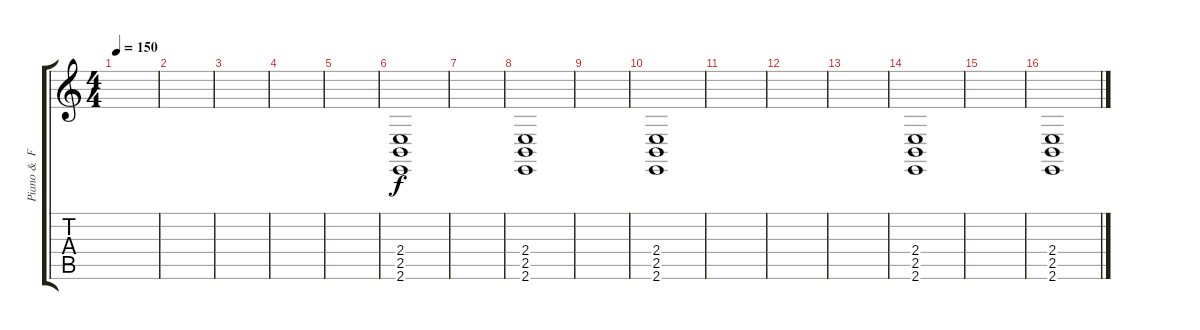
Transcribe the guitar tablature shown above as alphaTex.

\track ("Piano &  FX" "Piano &  F") {instrument electricgrandpiano}
\staff {score tabs}
\tuning (E4 B3 G3 D3 A2 D2) {hide}
\ts (4 4)
\tempo 150
\clef g2
\ks c
|
|
|
|
|
(2.4 2.5 2.6).1{instrument distortionguitar} |
|
(2.4 2.5 2.6).1 |
|
(2.4 2.5 2.6).1 |
|
|
|
(2.4 2.5 2.6).1{instrument distortionguitar} |
|
(2.4 2.5 2.6).1
